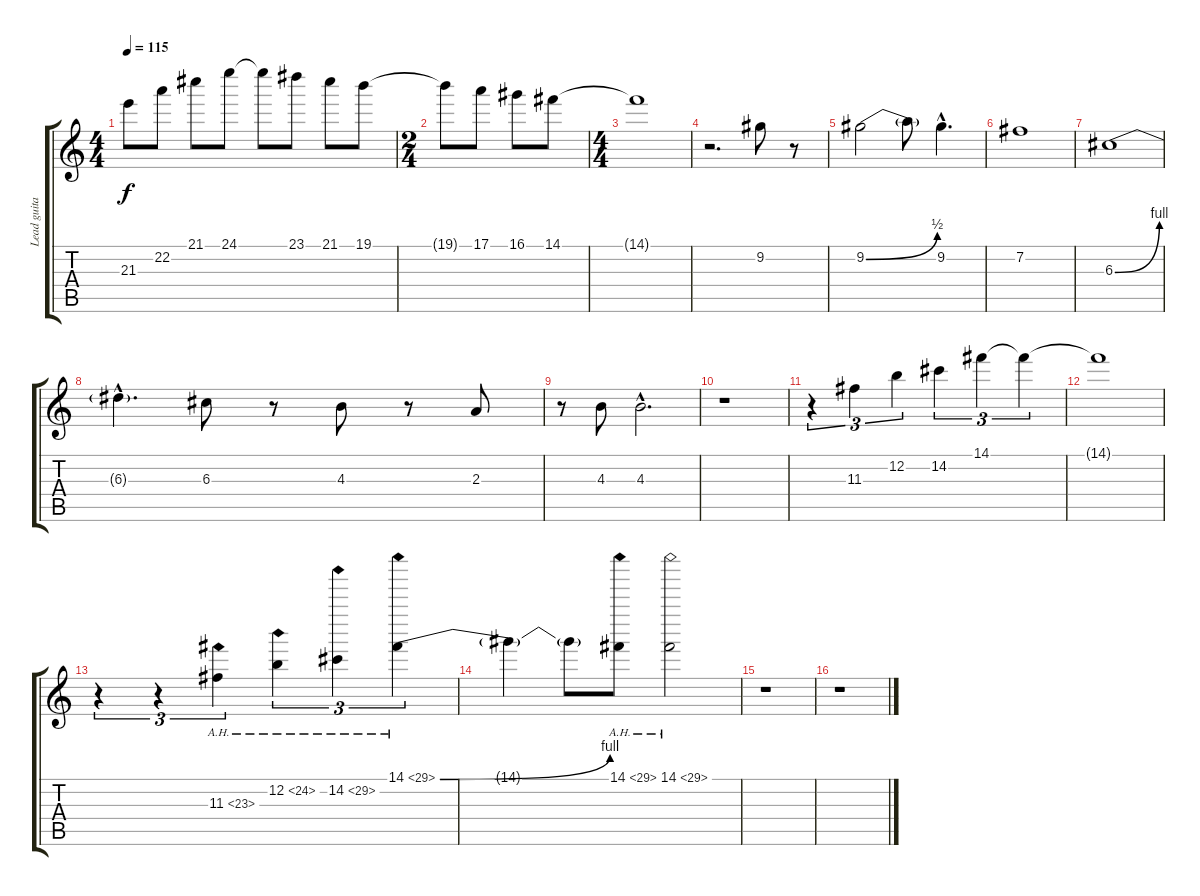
\track ("Lead guitar" "Lead guita") {instrument overdrivenguitar}
\staff {score tabs}
\tuning (E4 B3 G3 D3 A2 E2) {hide}
\ts (4 4)
\tempo 115
\clef g2
\ks c
21.3.8{dy f} 22.2.8 21.1.8 24.1.8 24.1{t}.8 23.1.8 21.1.8 19.1.8 |
\ts (2 4)
19.1{t}.8 17.1.8 16.1.8 14.1.8 |
\ts (4 4)
14.1{t}.1 |
r.2{d} 9.2.8 r.8 |
9.2{be (bend 0 0 60 2)}.2 9.2{t}.8 9.2{hac}.4{d} |
7.2.1 |
6.3{be (bend 0 0 60 4)}.1 |
6.3{hac t}.4{d} 6.3.8 r.8 4.3.8 r.8 2.3.8 |
r.8 4.3.8 4.3{hac}.2{d} |
r.1 |
r.4{tu (3 2)} 11.3.4{tu (3 2)} 12.2.4{tu (3 2)} 14.2.4{tu (3 2)} 14.1.4{tu (3 2)} 14.1{t}.4{tu (3 2)} |
14.1{t}.1 |
r.4{tu (3 2)} r.4{tu (3 2)} 11.3{ah 12}.4{tu (3 2)} 12.2{ah 12}.4{tu (3 2)} 14.2{ah 15}.4{tu (3 2)} 14.1{be (bend 0 0 60 4) ah 15}.4{tu (3 2)} |
14.1{t}.4 14.1{t}.8 14.1{ah 15}.8 14.1{ah 15}.2 |
r.1 |
r.1
